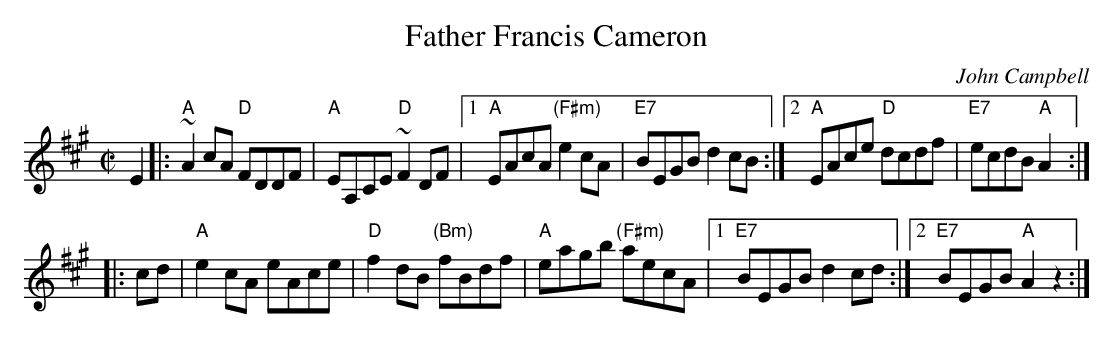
X:1
T: Father Francis Cameron
C: John Campbell
M: C|
L: 1/8
K: A
E2 |:\
"A"~A2cA "D"FDDF | "A"EA,CE "D"~F2DF |\
[1 "A"EAcA "(F#m)"e2cA | "E7"BEGB d2cB :|\
[2 "A"EAce "D"dcdf | "E7"ecdB "A"A2 :|
|: cd |\
"A"e2cA eAce | "D"f2dB "(Bm)"fBdf | "A"eagb "(F#m)"aecA |\
[1 "E7"BEGB d2cd :|[2 "E7"BEGB "A"A2z2 :|
